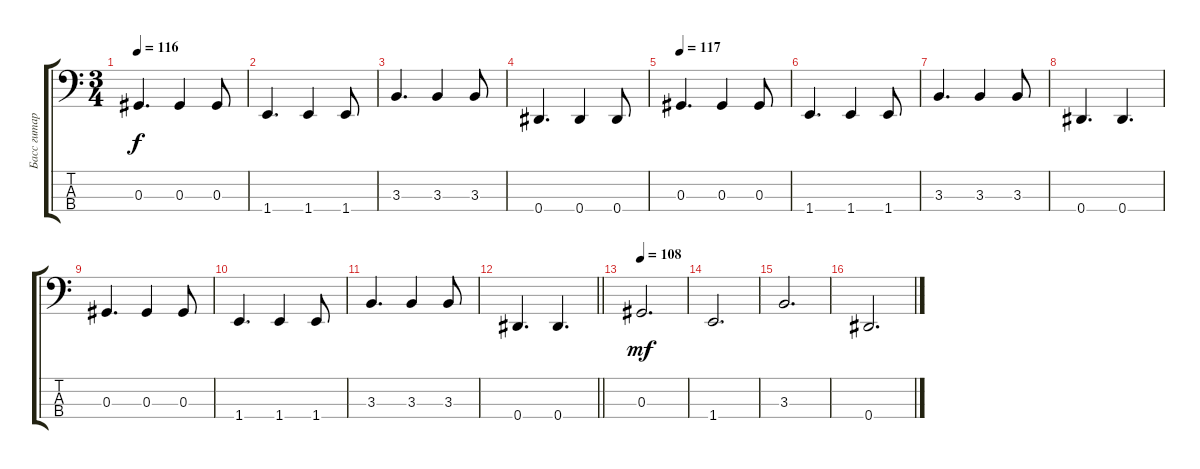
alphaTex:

\track ("Басс гитара" "Басс гитар") {instrument electricbasspick}
\staff {score tabs}
\tuning (Gb2 Db2 Ab1 Eb1) {hide}
\ts (3 4)
\tempo 116
\clef f4
\ks c
0.3.4{d dy f} 0.3.4 0.3.8 |
1.4.4{d} 1.4.4 1.4.8 |
3.3.4{d} 3.3.4 3.3.8 |
0.4.4{d} 0.4.4 0.4.8 |
\tempo 117
0.3.4{d} 0.3.4 0.3.8 |
1.4.4{d} 1.4.4 1.4.8 |
3.3.4{d} 3.3.4 3.3.8 |
0.4.4{d} 0.4.4{d} |
0.3.4{d} 0.3.4 0.3.8 |
1.4.4{d} 1.4.4 1.4.8 |
3.3.4{d} 3.3.4 3.3.8 |
\barLineRight lightlight
0.4.4{d} 0.4.4{d} |
\tempo 108
0.3.2{d dy mf} |
1.4.2{d} |
3.3.2{d} |
0.4.2{d}
